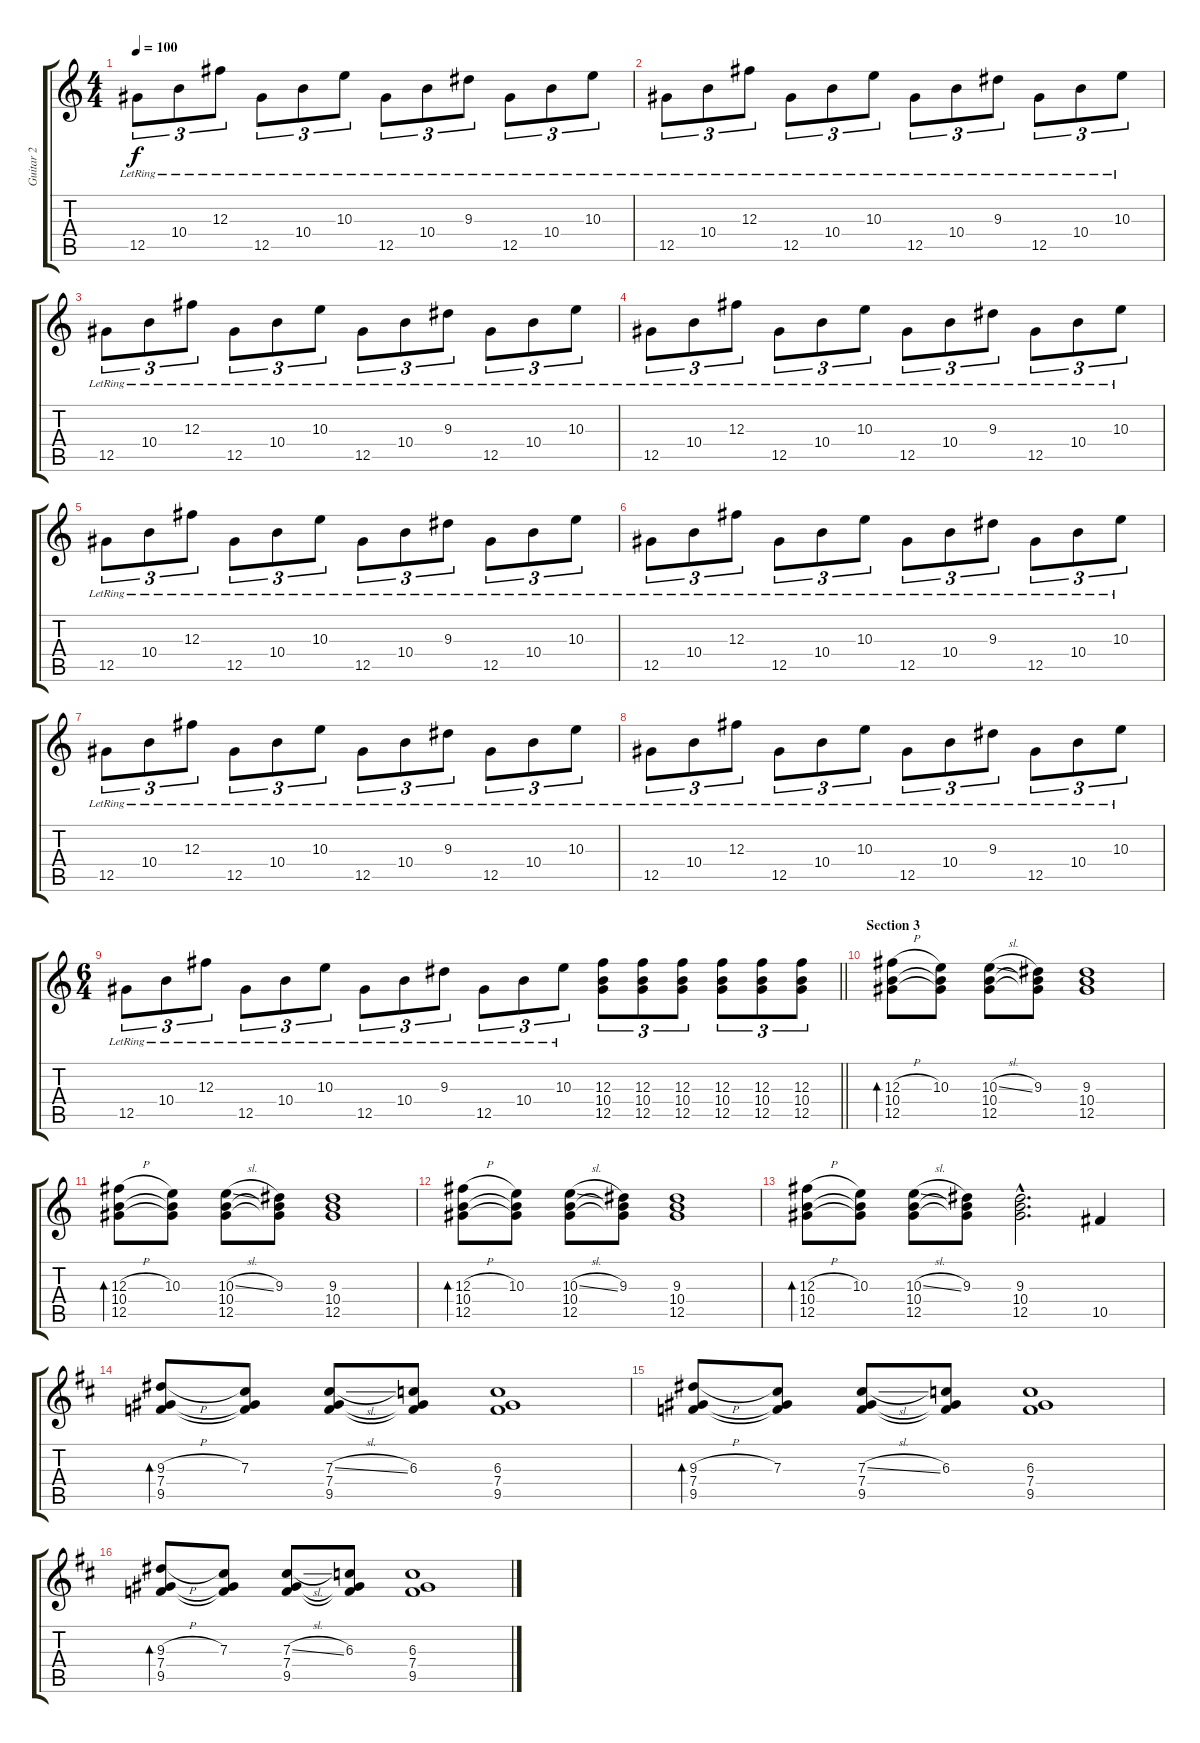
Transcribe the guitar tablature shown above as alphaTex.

\track ("Guitar 2" "Guitar 2") {instrument electricguitarclean}
\staff {score tabs}
\tuning (Eb4 Bb3 Gb3 Db3 Ab2 Eb2) {hide}
\ts (4 4)
\tempo 100
\clef g2
\ks c
12.5{lr}.8{tu (3 2) dy f} 10.4{lr}.8{tu (3 2)} 12.3{lr}.8{tu (3 2)} 12.5{lr}.8{tu (3 2)} 10.4{lr}.8{tu (3 2)} 10.3{lr}.8{tu (3 2)} 12.5{lr}.8{tu (3 2)} 10.4{lr}.8{tu (3 2)} 9.3{lr}.8{tu (3 2)} 12.5{lr}.8{tu (3 2)} 10.4{lr}.8{tu (3 2)} 10.3{lr}.8{tu (3 2)} |
12.5{lr}.8{tu (3 2)} 10.4{lr}.8{tu (3 2)} 12.3{lr}.8{tu (3 2)} 12.5{lr}.8{tu (3 2)} 10.4{lr}.8{tu (3 2)} 10.3{lr}.8{tu (3 2)} 12.5{lr}.8{tu (3 2)} 10.4{lr}.8{tu (3 2)} 9.3{lr}.8{tu (3 2)} 12.5{lr}.8{tu (3 2)} 10.4{lr}.8{tu (3 2)} 10.3{lr}.8{tu (3 2)} |
12.5{lr}.8{tu (3 2)} 10.4{lr}.8{tu (3 2)} 12.3{lr}.8{tu (3 2)} 12.5{lr}.8{tu (3 2)} 10.4{lr}.8{tu (3 2)} 10.3{lr}.8{tu (3 2)} 12.5{lr}.8{tu (3 2)} 10.4{lr}.8{tu (3 2)} 9.3{lr}.8{tu (3 2)} 12.5{lr}.8{tu (3 2)} 10.4{lr}.8{tu (3 2)} 10.3{lr}.8{tu (3 2)} |
12.5{lr}.8{tu (3 2)} 10.4{lr}.8{tu (3 2)} 12.3{lr}.8{tu (3 2)} 12.5{lr}.8{tu (3 2)} 10.4{lr}.8{tu (3 2)} 10.3{lr}.8{tu (3 2)} 12.5{lr}.8{tu (3 2)} 10.4{lr}.8{tu (3 2)} 9.3{lr}.8{tu (3 2)} 12.5{lr}.8{tu (3 2)} 10.4{lr}.8{tu (3 2)} 10.3{lr}.8{tu (3 2)} |
12.5{lr}.8{tu (3 2)} 10.4{lr}.8{tu (3 2)} 12.3{lr}.8{tu (3 2)} 12.5{lr}.8{tu (3 2)} 10.4{lr}.8{tu (3 2)} 10.3{lr}.8{tu (3 2)} 12.5{lr}.8{tu (3 2)} 10.4{lr}.8{tu (3 2)} 9.3{lr}.8{tu (3 2)} 12.5{lr}.8{tu (3 2)} 10.4{lr}.8{tu (3 2)} 10.3{lr}.8{tu (3 2)} |
12.5{lr}.8{tu (3 2)} 10.4{lr}.8{tu (3 2)} 12.3{lr}.8{tu (3 2)} 12.5{lr}.8{tu (3 2)} 10.4{lr}.8{tu (3 2)} 10.3{lr}.8{tu (3 2)} 12.5{lr}.8{tu (3 2)} 10.4{lr}.8{tu (3 2)} 9.3{lr}.8{tu (3 2)} 12.5{lr}.8{tu (3 2)} 10.4{lr}.8{tu (3 2)} 10.3{lr}.8{tu (3 2)} |
12.5{lr}.8{tu (3 2)} 10.4{lr}.8{tu (3 2)} 12.3{lr}.8{tu (3 2)} 12.5{lr}.8{tu (3 2)} 10.4{lr}.8{tu (3 2)} 10.3{lr}.8{tu (3 2)} 12.5{lr}.8{tu (3 2)} 10.4{lr}.8{tu (3 2)} 9.3{lr}.8{tu (3 2)} 12.5{lr}.8{tu (3 2)} 10.4{lr}.8{tu (3 2)} 10.3{lr}.8{tu (3 2)} |
12.5{lr}.8{tu (3 2)} 10.4{lr}.8{tu (3 2)} 12.3{lr}.8{tu (3 2)} 12.5{lr}.8{tu (3 2)} 10.4{lr}.8{tu (3 2)} 10.3{lr}.8{tu (3 2)} 12.5{lr}.8{tu (3 2)} 10.4{lr}.8{tu (3 2)} 9.3{lr}.8{tu (3 2)} 12.5{lr}.8{tu (3 2)} 10.4{lr}.8{tu (3 2)} 10.3{lr}.8{tu (3 2)} |
\ts (6 4)
\barLineRight lightlight
12.5{lr}.8{tu (3 2)} 10.4{lr}.8{tu (3 2)} 12.3{lr}.8{tu (3 2)} 12.5{lr}.8{tu (3 2)} 10.4{lr}.8{tu (3 2)} 10.3{lr}.8{tu (3 2)} 12.5{lr}.8{tu (3 2)} 10.4{lr}.8{tu (3 2)} 9.3{lr}.8{tu (3 2)} 12.5{lr}.8{tu (3 2)} 10.4{lr}.8{tu (3 2)} 10.3{lr}.8{tu (3 2)} (12.3 10.4 12.5).8{tu (3 2)} (12.3 10.4 12.5).8{tu (3 2)} (12.3 10.4 12.5).8{tu (3 2)} (12.3 10.4 12.5).8{tu (3 2)} (12.3 10.4 12.5).8{tu (3 2)} (12.3 10.4 12.5).8{tu (3 2)} |
\section ("" "Section 3")
(12.3{h} 10.4 12.5).8{bd 60} (10.3 10.4{t} 12.5{t}).8 (10.3{sl} 10.4 12.5).8 (9.3 10.4{t} 12.5{t}).8 (9.3 10.4 12.5).1 |
(12.3{h} 10.4 12.5).8{bd 60} (10.3 10.4{t} 12.5{t}).8 (10.3{sl} 10.4 12.5).8 (9.3 10.4{t} 12.5{t}).8 (9.3 10.4 12.5).1 |
(12.3{h} 10.4 12.5).8{bd 60} (10.3 10.4{t} 12.5{t}).8 (10.3{sl} 10.4 12.5).8 (9.3 10.4{t} 12.5{t}).8 (9.3 10.4 12.5).1 |
(12.3{h} 10.4 12.5).8{bd 60} (10.3 10.4{t} 12.5{t}).8 (10.3{sl} 10.4 12.5).8 (9.3 10.4{t} 12.5{t}).8 (9.3{hac} 10.4{hac} 12.5{hac}).2{d} 10.5.4 |
\ks d
(9.3{h} 7.4 9.5).8{bd 60} (7.3 7.4{t} 9.5{t}).8 (7.3{sl} 7.4 9.5).8 (6.3 7.4{t} 9.5{t}).8 (6.3 7.4 9.5).1 |
(9.3{h} 7.4 9.5).8{bd 60} (7.3 7.4{t} 9.5{t}).8 (7.3{sl} 7.4 9.5).8 (6.3 7.4{t} 9.5{t}).8 (6.3 7.4 9.5).1 |
(9.3{h} 7.4 9.5).8{bd 60} (7.3 7.4{t} 9.5{t}).8 (7.3{sl} 7.4 9.5).8 (6.3 7.4{t} 9.5{t}).8 (6.3 7.4 9.5).1
